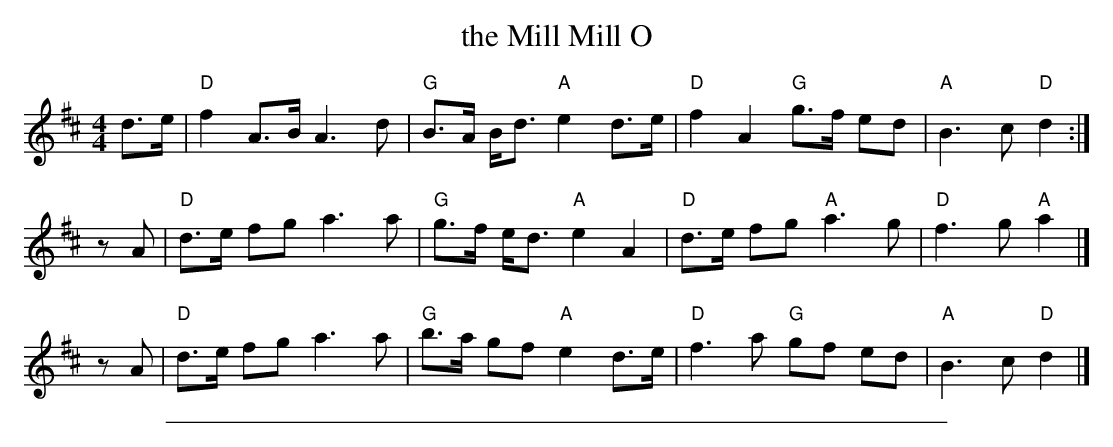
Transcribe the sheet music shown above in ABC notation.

X:1
T: the Mill Mill O
M: 4/4
L: 1/8
K: D
d>e | "D"f2 A>B A3 d | "G"B>A B<d "A"e2 d>e | "D"f2 A2 "G"g>f ed | "A"B3 c "D"d2 :|
zA | "D"d>e fg a3 a | "G"g>f e<d "A"e2 A2 | "D"d>e fg "A"a3 g | "D"f3 g "A"a2 |]
zA | "D"d>e fg a3 a | "G"b>a gf "A"e2 d>e | "D"f3 a "G"gf ed | "A"B3 c "D"d2 |]
